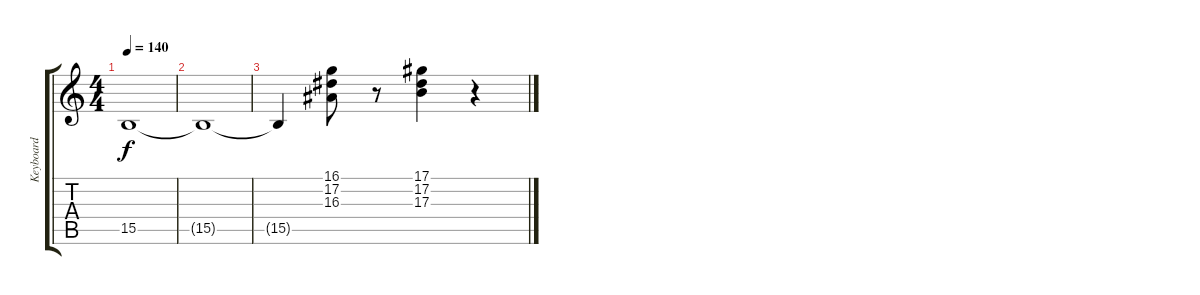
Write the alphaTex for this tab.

\track ("Keyboard" "Keyboard") {instrument pad3polysynth}
\staff {score tabs}
\tuning (Eb4 Bb3 Gb3 Db3 Ab2 Eb2) {hide}
\ts (4 4)
\tempo 140
\clef g2
\ks c
15.5{t}.1{dy f} |
15.5{t}.1 |
15.5{t}.4 (16.1 17.2 16.3).8 r.8 (17.1 17.2 17.3).4 r.4
